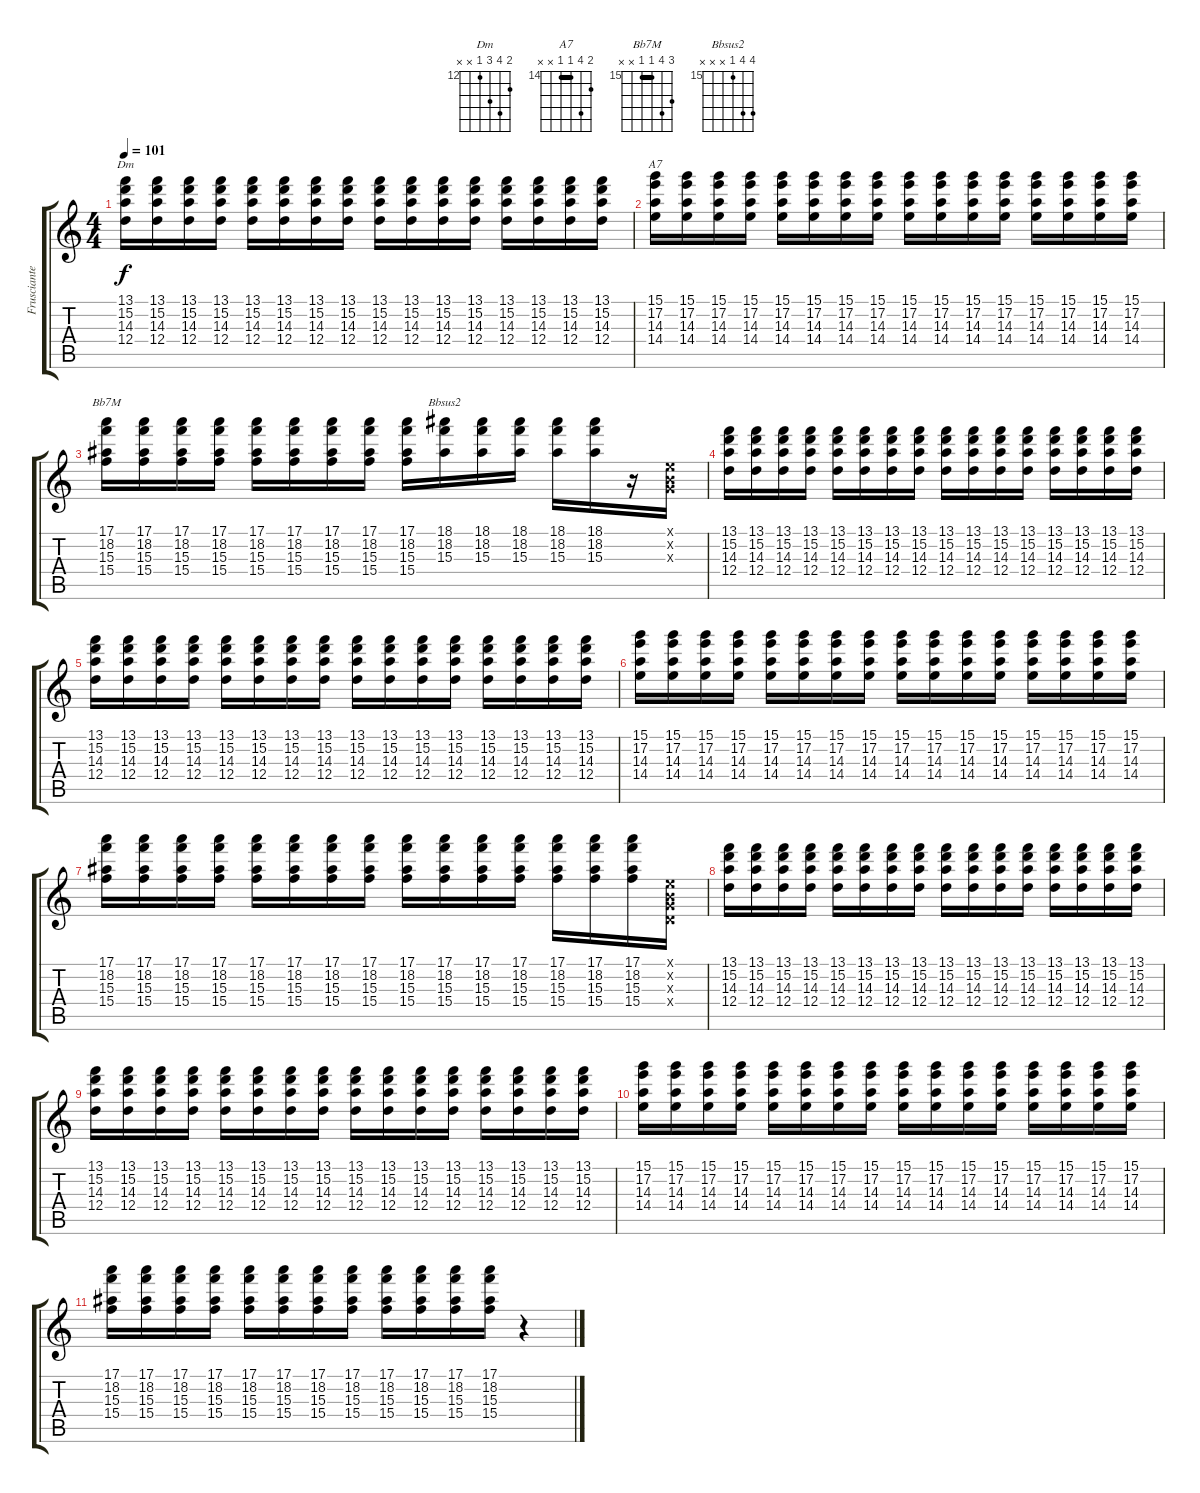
\track ("Frusciante (Clean Guitar)" "Frusciante") {instrument electricguitarclean}
\staff {score tabs}
\tuning (E4 B3 G3 D3 A2 E2) {hide}
\chord ("Dm" 13 15 14 12 x x) {firstfret 12}
\chord ("A7" 15 17 14 14 x x) {firstfret 14 barre 14}
\chord ("Bb7M" 17 18 15 15 x x) {firstfret 15 barre 15}
\chord ("Bbsus2" 18 18 15 x x x) {firstfret 15}
\ts (4 4)
\tempo 101
\clef g2
\ks c
(13.1 15.2 14.3 12.4).16{ch "Dm" dy f} (13.1 15.2 14.3 12.4).16 (13.1 15.2 14.3 12.4).16 (13.1 15.2 14.3 12.4).16 (13.1 15.2 14.3 12.4).16 (13.1 15.2 14.3 12.4).16 (13.1 15.2 14.3 12.4).16 (13.1 15.2 14.3 12.4).16 (13.1 15.2 14.3 12.4).16 (13.1 15.2 14.3 12.4).16 (13.1 15.2 14.3 12.4).16 (13.1 15.2 14.3 12.4).16 (13.1 15.2 14.3 12.4).16 (13.1 15.2 14.3 12.4).16 (13.1 15.2 14.3 12.4).16 (13.1 15.2 14.3 12.4).16 |
(15.1 17.2 14.3 14.4).16{ch "A7"} (15.1 17.2 14.3 14.4).16 (15.1 17.2 14.3 14.4).16 (15.1 17.2 14.3 14.4).16 (15.1 17.2 14.3 14.4).16 (15.1 17.2 14.3 14.4).16 (15.1 17.2 14.3 14.4).16 (15.1 17.2 14.3 14.4).16 (15.1 17.2 14.3 14.4).16 (15.1 17.2 14.3 14.4).16 (15.1 17.2 14.3 14.4).16 (15.1 17.2 14.3 14.4).16 (15.1 17.2 14.3 14.4).16 (15.1 17.2 14.3 14.4).16 (15.1 17.2 14.3 14.4).16 (15.1 17.2 14.3 14.4).16 |
(17.1 18.2 15.3 15.4).16{ch "Bb7M"} (17.1 18.2 15.3 15.4).16 (17.1 18.2 15.3 15.4).16 (17.1 18.2 15.3 15.4).16 (17.1 18.2 15.3 15.4).16 (17.1 18.2 15.3 15.4).16 (17.1 18.2 15.3 15.4).16 (17.1 18.2 15.3 15.4).16 (17.1 18.2 15.3 15.4).16 (18.1 18.2 15.3).16{ch "Bbsus2"} (18.1 18.2 15.3).16 (18.1 18.2 15.3).16 (18.1 18.2 15.3).16 (18.1 18.2 15.3).16 r.16 (0.1{x} 0.2{x} 0.3{x}).16 |
(13.1 15.2 14.3 12.4).16 (13.1 15.2 14.3 12.4).16 (13.1 15.2 14.3 12.4).16 (13.1 15.2 14.3 12.4).16 (13.1 15.2 14.3 12.4).16 (13.1 15.2 14.3 12.4).16 (13.1 15.2 14.3 12.4).16 (13.1 15.2 14.3 12.4).16 (13.1 15.2 14.3 12.4).16 (13.1 15.2 14.3 12.4).16 (13.1 15.2 14.3 12.4).16 (13.1 15.2 14.3 12.4).16 (13.1 15.2 14.3 12.4).16 (13.1 15.2 14.3 12.4).16 (13.1 15.2 14.3 12.4).16 (13.1 15.2 14.3 12.4).16 |
(13.1 15.2 14.3 12.4).16 (13.1 15.2 14.3 12.4).16 (13.1 15.2 14.3 12.4).16 (13.1 15.2 14.3 12.4).16 (13.1 15.2 14.3 12.4).16 (13.1 15.2 14.3 12.4).16 (13.1 15.2 14.3 12.4).16 (13.1 15.2 14.3 12.4).16 (13.1 15.2 14.3 12.4).16 (13.1 15.2 14.3 12.4).16 (13.1 15.2 14.3 12.4).16 (13.1 15.2 14.3 12.4).16 (13.1 15.2 14.3 12.4).16 (13.1 15.2 14.3 12.4).16 (13.1 15.2 14.3 12.4).16 (13.1 15.2 14.3 12.4).16 |
(15.1 17.2 14.3 14.4).16 (15.1 17.2 14.3 14.4).16 (15.1 17.2 14.3 14.4).16 (15.1 17.2 14.3 14.4).16 (15.1 17.2 14.3 14.4).16 (15.1 17.2 14.3 14.4).16 (15.1 17.2 14.3 14.4).16 (15.1 17.2 14.3 14.4).16 (15.1 17.2 14.3 14.4).16 (15.1 17.2 14.3 14.4).16 (15.1 17.2 14.3 14.4).16 (15.1 17.2 14.3 14.4).16 (15.1 17.2 14.3 14.4).16 (15.1 17.2 14.3 14.4).16 (15.1 17.2 14.3 14.4).16 (15.1 17.2 14.3 14.4).16 |
(17.1 18.2 15.3 15.4).16 (17.1 18.2 15.3 15.4).16 (17.1 18.2 15.3 15.4).16 (17.1 18.2 15.3 15.4).16 (17.1 18.2 15.3 15.4).16 (17.1 18.2 15.3 15.4).16 (17.1 18.2 15.3 15.4).16 (17.1 18.2 15.3 15.4).16 (17.1 18.2 15.3 15.4).16 (17.1 18.2 15.3 15.4).16 (17.1 18.2 15.3 15.4).16 (17.1 18.2 15.3 15.4).16 (17.1 18.2 15.3 15.4).16 (17.1 18.2 15.3 15.4).16 (17.1 18.2 15.3 15.4).16 (0.1{x} 0.2{x} 0.3{x} 0.4{x}).16 |
(13.1 15.2 14.3 12.4).16 (13.1 15.2 14.3 12.4).16 (13.1 15.2 14.3 12.4).16 (13.1 15.2 14.3 12.4).16 (13.1 15.2 14.3 12.4).16 (13.1 15.2 14.3 12.4).16 (13.1 15.2 14.3 12.4).16 (13.1 15.2 14.3 12.4).16 (13.1 15.2 14.3 12.4).16 (13.1 15.2 14.3 12.4).16 (13.1 15.2 14.3 12.4).16 (13.1 15.2 14.3 12.4).16 (13.1 15.2 14.3 12.4).16 (13.1 15.2 14.3 12.4).16 (13.1 15.2 14.3 12.4).16 (13.1 15.2 14.3 12.4).16 |
(13.1 15.2 14.3 12.4).16 (13.1 15.2 14.3 12.4).16 (13.1 15.2 14.3 12.4).16 (13.1 15.2 14.3 12.4).16 (13.1 15.2 14.3 12.4).16 (13.1 15.2 14.3 12.4).16 (13.1 15.2 14.3 12.4).16 (13.1 15.2 14.3 12.4).16 (13.1 15.2 14.3 12.4).16 (13.1 15.2 14.3 12.4).16 (13.1 15.2 14.3 12.4).16 (13.1 15.2 14.3 12.4).16 (13.1 15.2 14.3 12.4).16 (13.1 15.2 14.3 12.4).16 (13.1 15.2 14.3 12.4).16 (13.1 15.2 14.3 12.4).16 |
(15.1 17.2 14.3 14.4).16 (15.1 17.2 14.3 14.4).16 (15.1 17.2 14.3 14.4).16 (15.1 17.2 14.3 14.4).16 (15.1 17.2 14.3 14.4).16 (15.1 17.2 14.3 14.4).16 (15.1 17.2 14.3 14.4).16 (15.1 17.2 14.3 14.4).16 (15.1 17.2 14.3 14.4).16 (15.1 17.2 14.3 14.4).16 (15.1 17.2 14.3 14.4).16 (15.1 17.2 14.3 14.4).16 (15.1 17.2 14.3 14.4).16 (15.1 17.2 14.3 14.4).16 (15.1 17.2 14.3 14.4).16 (15.1 17.2 14.3 14.4).16 |
(17.1 18.2 15.3 15.4).16 (17.1 18.2 15.3 15.4).16 (17.1 18.2 15.3 15.4).16 (17.1 18.2 15.3 15.4).16 (17.1 18.2 15.3 15.4).16 (17.1 18.2 15.3 15.4).16 (17.1 18.2 15.3 15.4).16 (17.1 18.2 15.3 15.4).16 (17.1 18.2 15.3 15.4).16 (17.1 18.2 15.3 15.4).16 (17.1 18.2 15.3 15.4).16 (17.1 18.2 15.3 15.4).16 r.4
